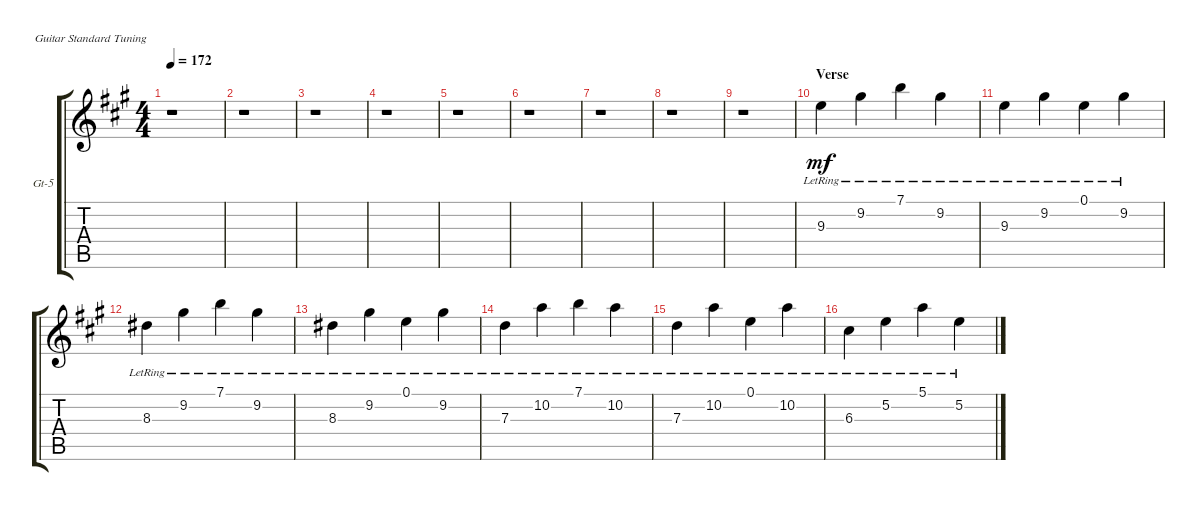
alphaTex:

\defaultSystemsLayout 4
\bracketExtendMode groupsimilarinstruments
\firstSystemTrackNameOrientation horizontal
\otherSystemsTrackNameOrientation horizontal
\track ("Guitar 5" "Gt-5") {instrument electricguitarclean}
\staff {score tabs}
\tuning (E4 B3 G3 D3 A2 E2)
\ts (4 4)
\tempo 172
\clef g2
\scale
0.333333
\ks a
r.1{dy mf} |
\scale
0.333333 r.1 |
\scale
0.333333 r.1 |
\scale
0.333333 r.1 |
\scale
0.333333 r.1 |
\scale
0.333333 r.1 |
\scale
0.333333 r.1 |
\scale
0.333333 r.1 |
\scale
0.333333 r.1 |
\section ("" "Verse")
\scale
0.333333 9.3{lr}.4 9.2{lr}.4 7.1{lr}.4 9.2{lr}.4 |
\scale
0.333333 9.3{lr}.4 9.2{lr}.4 0.1{lr}.4 9.2{lr}.4 |
\scale
0.333333 8.3{lr}.4 9.2{lr}.4 7.1{lr}.4 9.2{lr}.4 |
\scale
0.333333 8.3{lr}.4 9.2{lr}.4 0.1{lr}.4 9.2{lr}.4 |
\scale
0.333333 7.3{lr}.4 10.2{lr}.4 7.1{lr}.4 10.2{lr}.4 |
\scale
0.333333 7.3{lr}.4 10.2{lr}.4 0.1{lr}.4 10.2{lr}.4 |
\scale
0.333333 6.3{lr}.4 5.2{lr}.4 5.1{lr}.4 5.2{lr}.4
